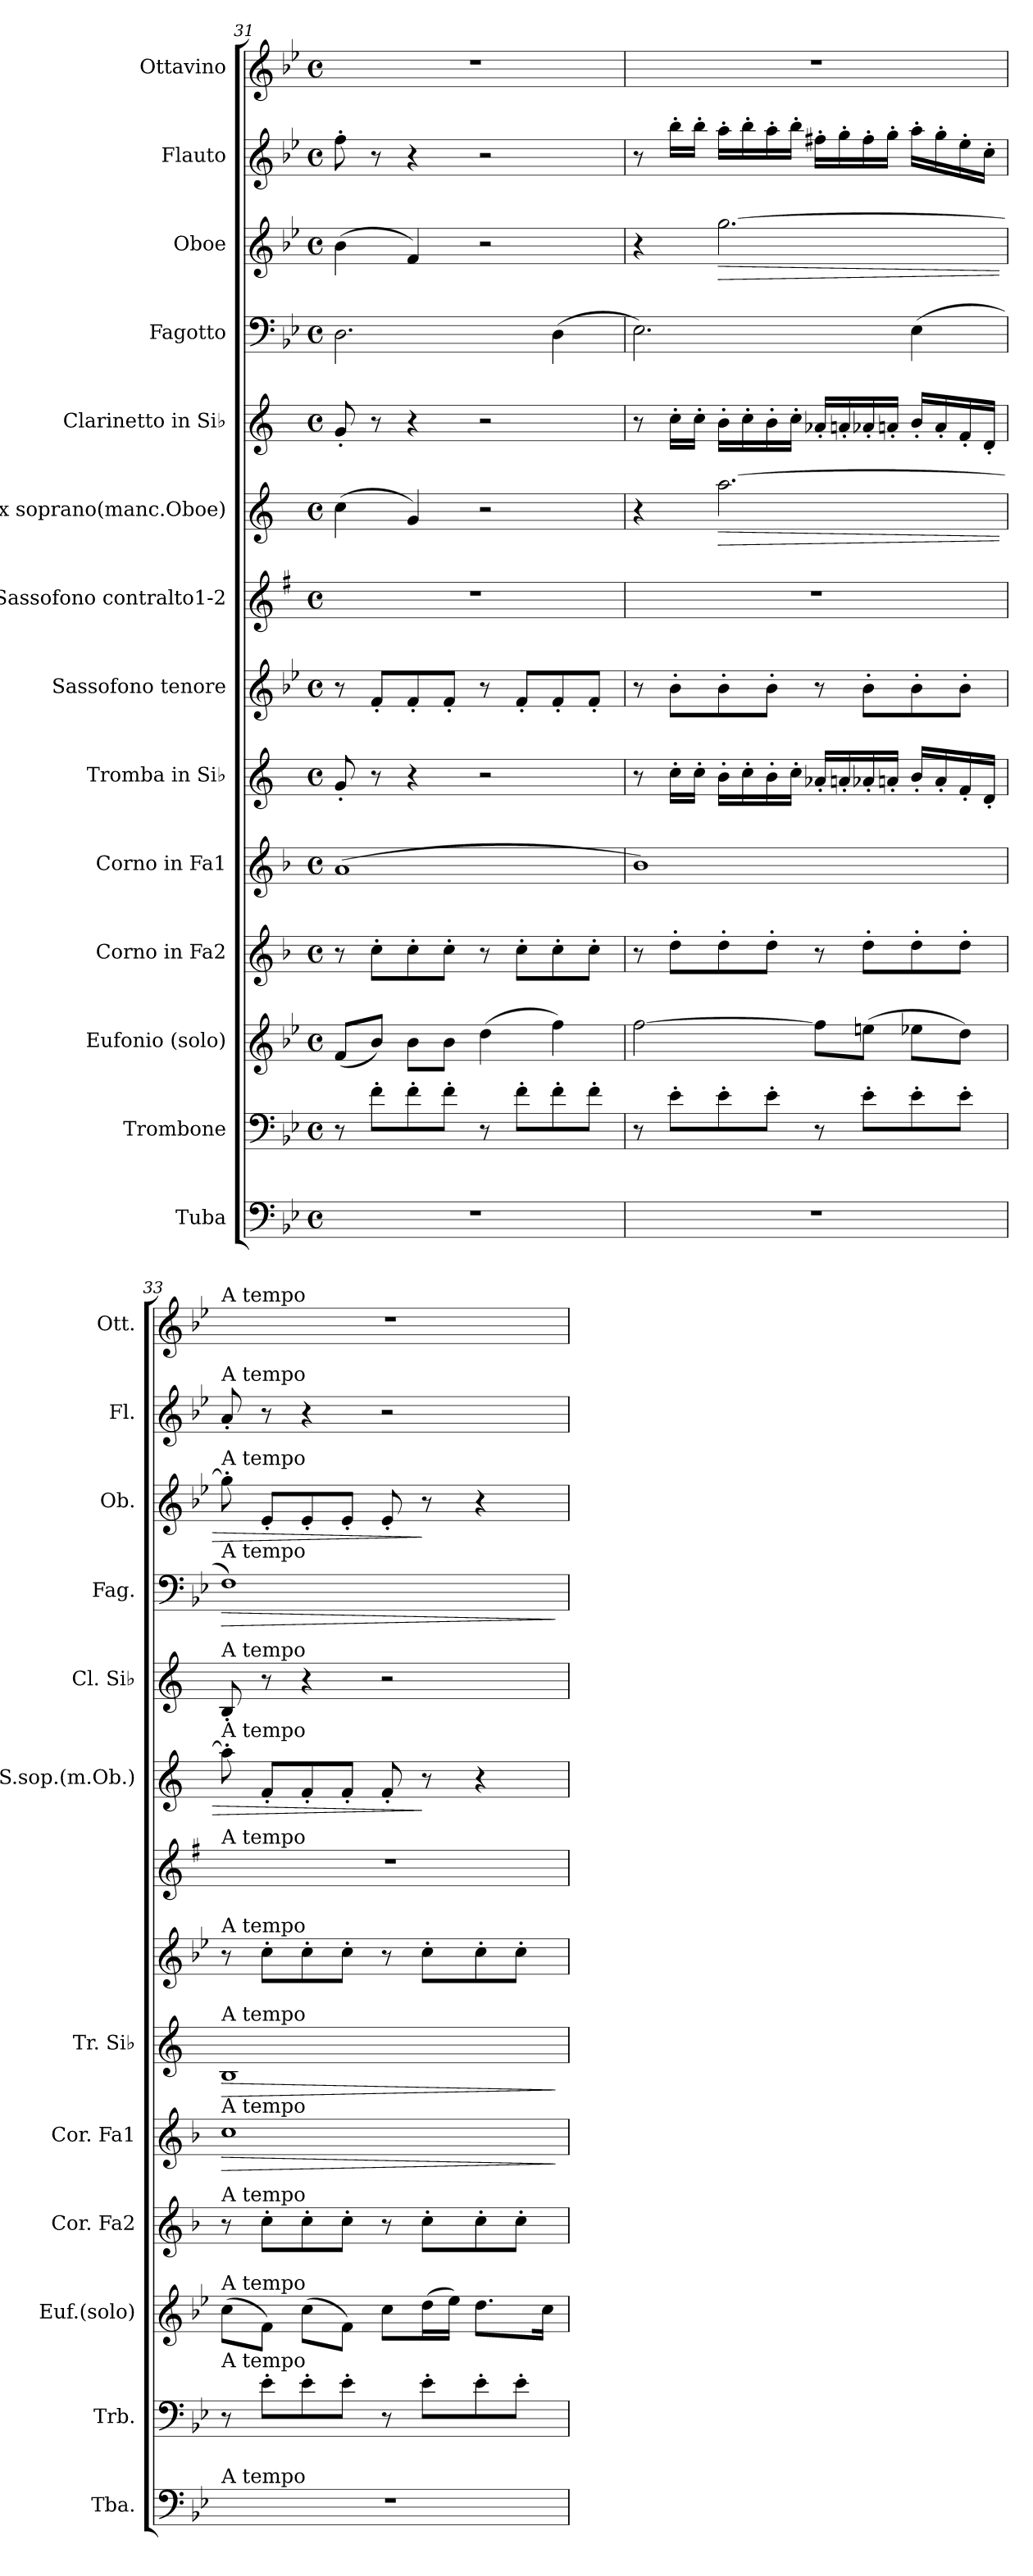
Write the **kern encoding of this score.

**kern	**kern	**kern	**kern	**kern	**dynam	**kern	**dynam	**kern	**kern	**kern	**dynam	**kern	**kern	**dynam	**kern	**dynam	**kern	**kern
*part14	*part13	*part12	*part11	*part10	*part10	*part9	*part9	*part8	*part7	*part6	*part6	*part5	*part4	*part4	*part3	*part3	*part2	*part1
*staff14	*staff13	*staff12	*staff11	*staff10	*staff10	*staff9	*staff9	*staff8	*staff7	*staff6	*staff6	*staff5	*staff4	*staff4	*staff3	*staff3	*staff2	*staff1
*I"Tuba	*I"Trombone	*I"Eufonio (solo)	*I"Corno in Fa2	*I"Corno in Fa1	*	*I"Tromba in Si♭	*	*I"Sassofono tenore	*I"Sassofono contralto1-2	*I"Sax soprano(manc.Oboe)	*	*I"Clarinetto in Si♭	*I"Fagotto	*	*I"Oboe	*	*I"Flauto	*I"Ottavino
*I'Tba.	*I'Trb.	*I'Euf.(solo)	*I'Cor. Fa2	*I'Cor. Fa1	*	*I'Tr. Si♭	*	*	*	*I'S.sop.(m.Ob.)	*	*I'Cl. Si♭	*I'Fag.	*	*I'Ob.	*	*I'Fl.	*I'Ott.
!!LO:PB:g=z
*clefF4	*clefF4	*clefG2	*clefG2	*clefG2	*	*clefG2	*	*clefG2	*clefG2	*clefG2	*	*clefG2	*clefF4	*	*clefG2	*	*clefG2	*clefG2
*	*	*ITrd8c14	*ITrd4c7	*ITrd4c7	*	*ITrd1c2	*	*ITrd8c14	*ITrd5c9	*ITrd1c2	*	*ITrd1c2	*	*	*	*	*	*ITrd-7c-12
*k[b-e-]	*k[b-e-]	*k[b-e-]	*k[b-e-]	*k[b-e-]	*	*k[b-e-]	*	*k[b-e-]	*k[b-e-]	*k[b-e-]	*	*k[b-e-]	*k[b-e-]	*	*k[b-e-]	*	*k[b-e-]	*k[b-e-]
*M4/4	*M4/4	*M4/4	*M4/4	*M4/4	*	*M4/4	*	*M4/4	*M4/4	*M4/4	*	*M4/4	*M4/4	*	*M4/4	*	*M4/4	*M4/4
*met(c)	*met(c)	*met(c)	*met(c)	*met(c)	*	*met(c)	*	*met(c)	*met(c)	*met(c)	*	*met(c)	*met(c)	*	*met(c)	*	*met(c)	*met(c)
=31	=31	=31	=31	=31	=31	=31	=31	=31	=31	=31	=31	=31	=31	=31	=31	=31	=31	=31
1r	8r	(<8F/L	8r	(<1d	.	8f'/	.	8r	1r	(>4b-\	.	8f'/	2.D\	.	(>4b-\	.	8ff'\	1r
.	8f'\L	8B-/J)	8f'\L	.	.	8r	.	8F'/L	.	.	.	8r	.	.	.	.	8r	.
.	8f'\	8B-\L	8f'\	.	.	4r	.	8F'/	.	4f/)	.	4r	.	.	4f/)	.	4r	.
.	8f'\J	8B-\J	8f'\J	.	.	.	.	8F'/J	.	.	.	.	.	.	.	.	.	.
.	8r	(>4d\	8r	.	.	2r	.	8r	.	2r	.	2r	.	.	2r	.	2r	.
.	8f'\L	.	8f'\L	.	.	.	.	8F'/L	.	.	.	.	.	.	.	.	.	.
.	8f'\	4f\)	8f'\	.	.	.	.	8F'/	.	.	.	.	(>4D\	.	.	.	.	.
.	8f'\J	.	8f'\J	.	.	.	.	8F'/J	.	.	.	.	.	.	.	.	.	.
=32	=32	=32	=32	=32	=32	=32	=32	=32	=32	=32	=32	=32	=32	=32	=32	=32	=32	=32
1r	8r	[2f\	8r	1e-)	.	8r	.	8r	1r	4r	.	8r	2.E-\)	.	4r	.	8r	1r
.	8e-'\L	.	8g'\L	.	.	16b-'\LL	.	8B-'\L	.	.	.	16b-'\LL	.	.	.	.	16bb-'\LL	.
.	.	.	.	.	.	16b-'\JJ	.	.	.	.	.	16b-'\JJ	.	.	.	.	16bb-'\JJ	.
!	!	!	!	!	!	!	!	!	!	!	!LO:HP:b	!	!	!	!	!LO:HP:b	!	!
.	8e-'\	.	8g'\	.	.	16a'\LL	.	8B-'\	.	[2.gg\	>	16a'\LL	.	.	[2.gg\	>	16aa'\LL	.
.	.	.	.	.	.	16b-'\	.	.	.	.	.	16b-'\	.	.	.	.	16bb-'\	.
.	8e-'\J	.	8g'\J	.	.	16a'\	.	8B-'\J	.	.	.	16a'\	.	.	.	.	16aa'\	.
.	.	.	.	.	.	16b-'\JJ	.	.	.	.	.	16b-'\JJ	.	.	.	.	16bb-'\JJ	.
.	8r	8f\L]	8r	.	.	16g-X'/LL	.	8r	.	.	.	16g-X'/LL	.	.	.	.	16ff#X'\LL	.
.	.	.	.	.	.	16gn'/	.	.	.	.	.	16gn'/	.	.	.	.	16gg'\	.
.	8e-'\L	(>8en\J	8g'\L	.	.	16g-X'/	.	8B-'\L	.	.	.	16g-X'/	.	.	.	.	16ff#'\	.
.	.	.	.	.	.	16gn'/JJ	.	.	.	.	.	16gn'/JJ	.	.	.	.	16gg'\JJ	.
.	8e-'\	8e-X\L	8g'\	.	.	16a'/LL	.	8B-'\	.	.	.	16a'/LL	(>4E-\	.	.	.	16aa'\LL	.
.	.	.	.	.	.	16g'/	.	.	.	.	.	16g'/	.	.	.	.	16gg'\	.
.	8e-'\J	8d\J)	8g'\J	.	.	16e-'/	.	8B-'\J	.	.	.	16e-'/	.	.	.	.	16ee-'\	.
.	.	.	.	.	.	16c'/JJ	.	.	.	.	.	16c'/JJ	.	.	.	.	16cc'\JJ	.
=33	=33	=33	=33	=33	=33	=33	=33	=33	=33	=33	=33	=33	=33	=33	=33	=33	=33	=33
*	*	*	*	*	*	*	*	*	*	*	*	*	*	*	*	*	*	*MM56
!	!	!	!	!	!	!	!	!	!	!	!	!	!	!	!	!	!	!LO:TX:a:t=A tempo
!	!	!	!	!	!	!	!	!	!	!	!	!	!	!	!	!	!LO:TX:a:t=A tempo	!
!	!	!	!	!	!	!	!	!	!	!	!	!	!	!	!LO:TX:a:t=A tempo	!	!	!
!	!	!	!	!	!	!	!	!	!	!	!	!	!LO:TX:a:t=A tempo	!	!	!	!	!
!	!	!	!	!	!	!	!	!	!	!	!	!LO:TX:a:t=A tempo	!	!	!	!	!	!
!	!	!	!	!	!	!	!	!	!	!LO:TX:a:t=A tempo	!	!	!	!	!	!	!	!
!	!	!	!	!	!	!	!	!	!LO:TX:a:t=A tempo	!	!	!	!	!	!	!	!	!
!	!	!	!	!	!	!	!	!LO:TX:a:t=A tempo	!	!	!	!	!	!	!	!	!	!
!	!	!	!	!	!	!LO:TX:a:t=A tempo	!	!	!	!	!	!	!	!	!	!	!	!
!	!	!	!	!LO:TX:a:t=A tempo	!	!	!	!	!	!	!	!	!	!	!	!	!	!
!	!	!	!LO:TX:a:t=A tempo	!	!	!	!	!	!	!	!	!	!	!	!	!	!	!
!	!	!LO:TX:a:t=A tempo	!	!	!	!	!	!	!	!	!	!	!	!	!	!	!	!
!	!LO:TX:a:t=A tempo	!	!	!	!	!	!	!	!	!	!	!	!	!	!	!	!	!
!LO:TX:a:t=A tempo	!	!	!	!	!	!	!	!	!	!	!	!	!	!	!	!	!	!
!	!	!	!	!	!LO:HP:b	!	!LO:HP:b	!	!	!	!	!	!	!LO:HP:b	!	!	!	!
1r	8r	(>8c\L	8r	1f	>	1A	>	8r	1r	8gg'\]	.	8A'/	1F)	>	8gg'\]	.	8a'/	1r
.	8e-'\L	8F\J)	8f'\L	.	.	.	.	8c'\L	.	8e-'/L	.	8r	.	.	8e-'/L	.	8r	.
.	8e-'\	(>8c\L	8f'\	.	.	.	.	8c'\	.	8e-'/	.	4r	.	.	8e-'/	.	4r	.
.	8e-'\J	8F\J)	8f'\J	.	.	.	.	8c'\J	.	8e-'/J	.	.	.	.	8e-'/J	.	.	.
.	8r	8c\L	8r	.	.	.	.	8r	.	8e-'/	.	2r	.	.	8e-'/	.	2r	.
.	8e-'\L	(>16d\L	8f'\L	.	.	.	.	8c'\L	.	8r	]	.	.	.	8r	]	.	.
.	.	16e-\JJ)	.	.	.	.	.	.	.	.	.	.	.	.	.	.	.	.
.	8e-'\	8.d\L	8f'\	.	.	.	.	8c'\	.	4r	.	.	.	.	4r	.	.	.
.	8e-'\J	.	8f'\J	.	.	.	.	8c'\J	.	.	.	.	.	.	.	.	.	.
.	.	16c\Jk	.	.	.	.	.	.	.	.	.	.	.	.	.	.	.	.
.	.	.	.	.	]	.	]	.	.	.	.	.	.	]	.	.	.	.
=	=	=	=	=	=	=	=	=	=	=	=	=	=	=	=	=	=	=
*-	*-	*-	*-	*-	*-	*-	*-	*-	*-	*-	*-	*-	*-	*-	*-	*-	*-	*-
